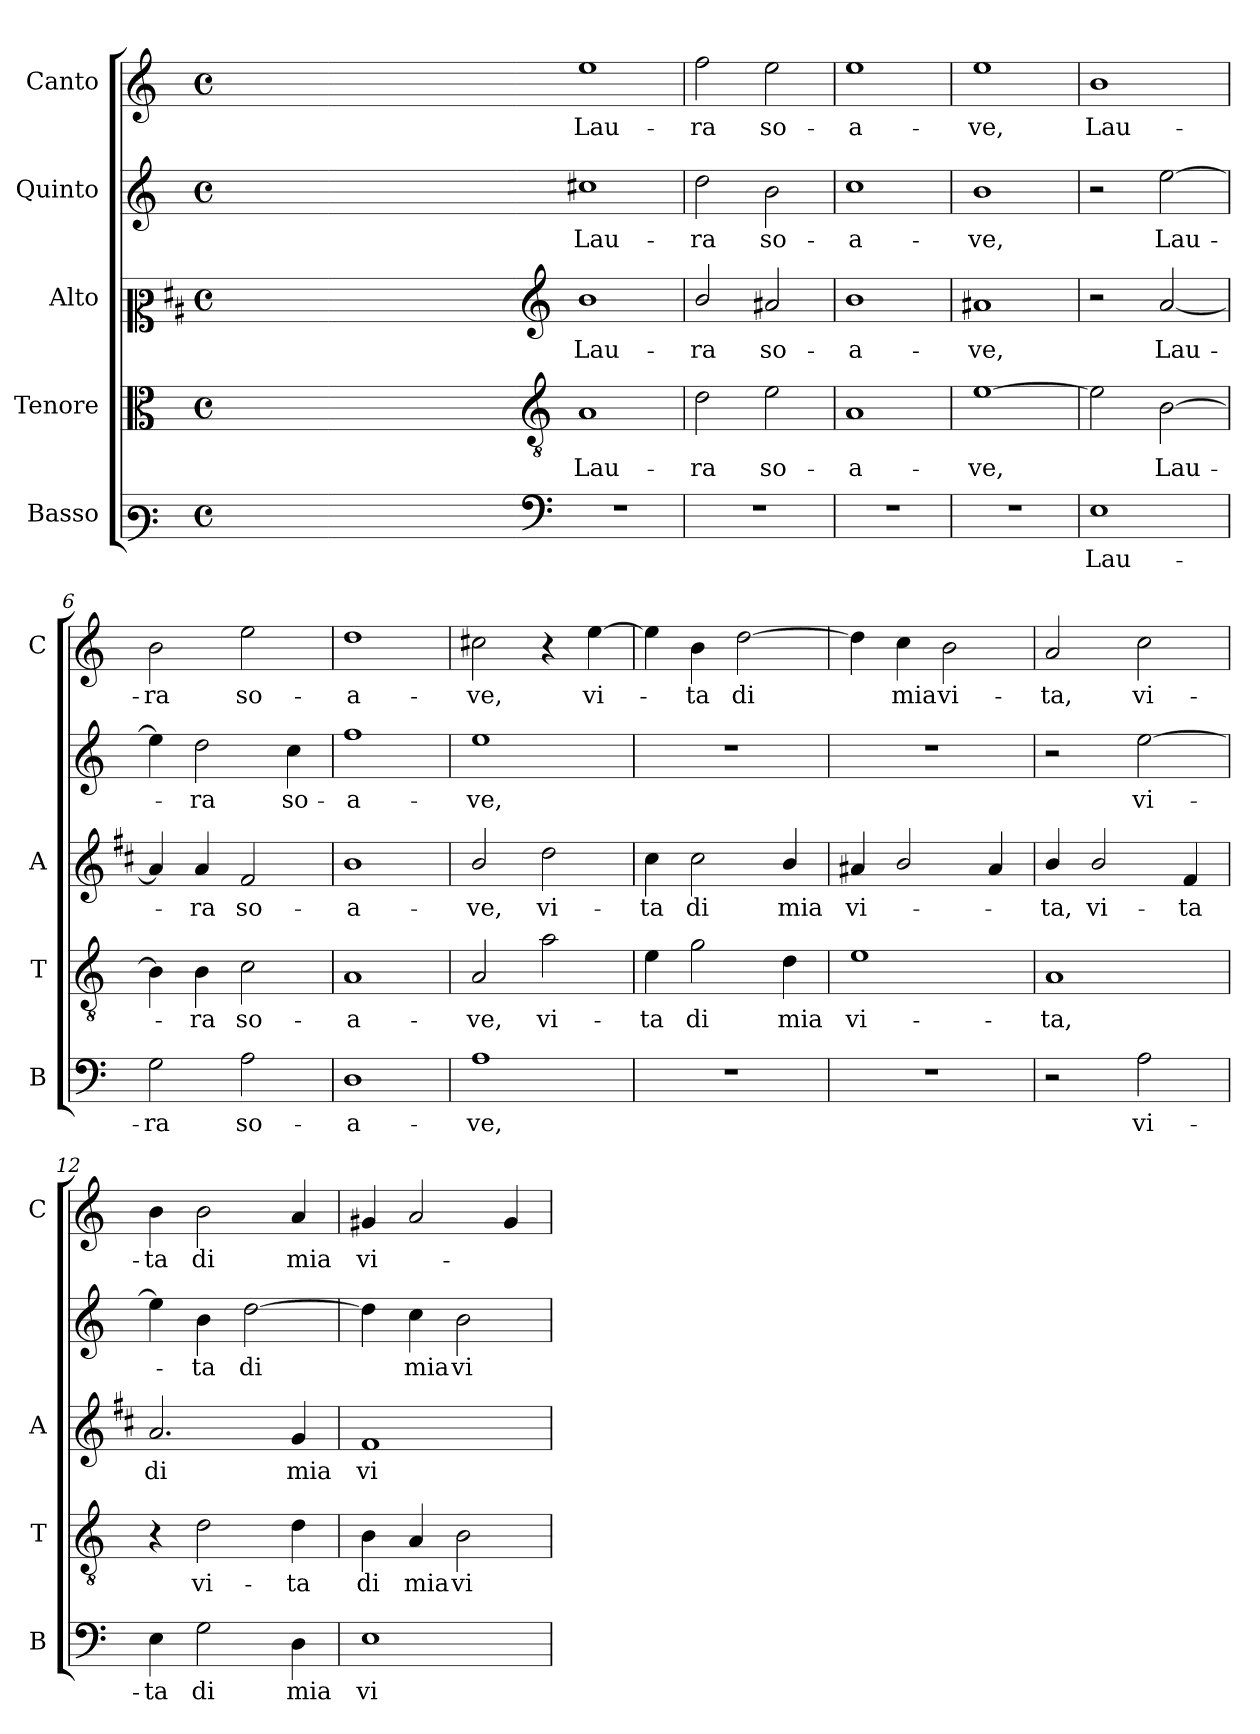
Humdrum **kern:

**kern	**text	**kern	**text	**kern	**text	**kern	**text	**kern	**text
*part5	*part5	*part4	*part4	*part3	*part3	*part2	*part2	*part1	*part1
*staff5	*staff5	*staff4	*staff4	*staff3	*staff3	*staff2	*staff2	*staff1	*staff1
*I"Basso	*	*I"Tenore	*	*I"Alto	*	*I"Quinto	*	*I"Canto	*
*I'B	*	*I'T	*	*I'A	*	*	*	*I'C	*
*clefF3	*	*clefC3	*	*clefC2	*	*clefG2	*	*clefG2	*
*	*	*	*	*ITrd1c2	*	*	*	*	*
*k[]	*	*k[]	*	*k[]	*	*k[]	*	*k[]	*
*C:	*	*C:	*	*C:	*	*C:	*	*C:	*
*M4/4	*	*M4/4	*	*M4/4	*	*M4/4	*	*M4/4	*
*met(c)	*	*met(c)	*	*met(c)	*	*met(c)	*	*met(c)	*
=	=	=	=	=	=	=	=	=	=
1ryy	.	1ryy	.	1ryy	.	1ryy	.	1ryy	.
=1X-	=1X-	=1X-	=1X-	=1X-	=1X-	=1X-	=1X-	=1X-	=1X-
4ryy	.	4ryy	.	4ryy	.	4ryy	.	4ryy	.
4ryy	.	4ryy	.	4ryy	.	4ryy	.	4ryy	.
4ryy	.	4ryy	.	4ryy	.	4ryy	.	4ryy	.
4ryy	.	4ryy	.	4ryy	.	4ryy	.	4ryy	.
=1-	=1-	=1-	=1-	=1-	=1-	=1-	=1-	=1-	=1-
*clefF4	*	*clefGv2	*	*clefG2	*	*	*	*	*
!	!	!	!LO:LY:b	!	!LO:LY:b	!	!LO:LY:b	!	!LO:LY:b
1r	.	1A	Lau-	1a	Lau-	1cc#X	Lau-	1ee	Lau-
=2	=2	=2	=2	=2	=2	=2	=2	=2	=2
!	!	!	!LO:LY:b	!	!LO:LY:b	!	!LO:LY:b	!	!LO:LY:b
1r	.	2d\	-ra	2a/	-ra	2dd\	-ra	2ff\	-ra
!	!	!	!LO:LY:b	!	!LO:LY:b	!	!LO:LY:b	!	!LO:LY:b
.	.	2e\	so-	2g#X/	so-	2b\	so-	2ee\	so-
=3	=3	=3	=3	=3	=3	=3	=3	=3	=3
!	!	!	!LO:LY:b	!	!LO:LY:b	!	!LO:LY:b	!	!LO:LY:b
1r	.	1A	-a-	1a	-a-	1cc	-a-	1ee	-a-
=4	=4	=4	=4	=4	=4	=4	=4	=4	=4
!	!	!	!LO:LY:b	!	!LO:LY:b	!	!LO:LY:b	!	!LO:LY:b
1r	.	[1e	-ve,	1g#X	-ve,	1b	-ve,	1ee	-ve,
=5	=5	=5	=5	=5	=5	=5	=5	=5	=5
!	!LO:LY:b	!	!	!	!	!	!	!	!LO:LY:b
1E	Lau-	2e\]	.	2r	.	2r	.	1b	Lau-
!	!	!	!LO:LY:b	!	!LO:LY:b	!	!LO:LY:b	!	!
.	.	[2B\	Lau-	[2g/	Lau-	[2ee\	Lau-	.	.
=6	=6	=6	=6	=6	=6	=6	=6	=6	=6
!	!LO:LY:b	!	!	!	!	!	!	!	!LO:LY:b
2G\	-ra	4B\]	.	4g/]	.	4ee\]	.	2b\	-ra
!	!	!	!LO:LY:b	!	!LO:LY:b	!	!LO:LY:b	!	!
.	.	4B\	-ra	4g/	-ra	2dd\	-ra	.	.
!	!LO:LY:b	!	!LO:LY:b	!	!LO:LY:b	!	!	!	!LO:LY:b
2A\	so-	2c\	so-	2e/	so-	.	.	2ee\	so-
!	!	!	!	!	!	!	!LO:LY:b	!	!
.	.	.	.	.	.	4cc\	so-	.	.
=7	=7	=7	=7	=7	=7	=7	=7	=7	=7
!	!LO:LY:b	!	!LO:LY:b	!	!LO:LY:b	!	!LO:LY:b	!	!LO:LY:b
1D	-a-	1A	-a-	1a	-a-	1ff	-a-	1dd	-a-
=8	=8	=8	=8	=8	=8	=8	=8	=8	=8
!	!LO:LY:b	!	!LO:LY:b	!	!LO:LY:b	!	!LO:LY:b	!	!LO:LY:b
1A	-ve,	2A/	-ve,	2a/	-ve,	1ee	-ve,	2cc#X\	-ve,
!	!	!	!LO:LY:b	!	!LO:LY:b	!	!	!	!
.	.	2a\	vi-	2cc\	vi-	.	.	4r	.
!	!	!	!	!	!	!	!	!	!LO:LY:b
.	.	.	.	.	.	.	.	[4ee\	vi-
!!LO:LB:g=z
=9	=9	=9	=9	=9	=9	=9	=9	=9	=9
!	!	!	!LO:LY:b	!	!LO:LY:b	!	!	!	!
1r	.	4e\	-ta	4b\	-ta	1r	.	4ee\]	.
!	!	!	!LO:LY:b	!	!LO:LY:b	!	!	!	!LO:LY:b
.	.	2g\	di	2b\	di	.	.	4b\	-ta
!	!	!	!	!	!	!	!	!	!LO:LY:b
.	.	.	.	.	.	.	.	[2dd\	di
!	!	!	!LO:LY:b	!	!LO:LY:b	!	!	!	!
.	.	4d\	mia	4a/	mia	.	.	.	.
=10	=10	=10	=10	=10	=10	=10	=10	=10	=10
!	!	!	!LO:LY:b	!	!LO:LY:b	!	!	!	!
1r	.	1e	vi-	4g#X/	vi-	1r	.	4dd\]	.
!	!	!	!	!	!	!	!	!	!LO:LY:b
.	.	.	.	2a/	.	.	.	4cc\	mia
!	!	!	!	!	!	!	!	!	!LO:LY:b
.	.	.	.	.	.	.	.	2b\	vi-
.	.	.	.	4g#/	.	.	.	.	.
=11	=11	=11	=11	=11	=11	=11	=11	=11	=11
!	!	!	!LO:LY:b	!	!LO:LY:b	!	!	!	!LO:LY:b
2r	.	1A	-ta,	4a/	-ta,	2r	.	2a/	-ta,
!	!	!	!	!	!LO:LY:b	!	!	!	!
.	.	.	.	2a/	vi-	.	.	.	.
!	!LO:LY:b	!	!	!	!	!	!LO:LY:b	!	!LO:LY:b
2A\	vi-	.	.	.	.	[2ee\	vi-	2cc\	vi-
!	!	!	!	!	!LO:LY:b	!	!	!	!
.	.	.	.	4e/	-ta	.	.	.	.
=12	=12	=12	=12	=12	=12	=12	=12	=12	=12
!	!LO:LY:b	!	!	!	!LO:LY:b	!	!	!	!LO:LY:b
4E\	-ta	4r	.	2.g/	di	4ee\]	.	4b\	-ta
!	!LO:LY:b	!	!LO:LY:b	!	!	!	!LO:LY:b	!	!LO:LY:b
2G\	di	2d\	vi-	.	.	4b\	-ta	2b\	di
!	!	!	!	!	!	!	!LO:LY:b	!	!
.	.	.	.	.	.	[2dd\	di	.	.
!	!LO:LY:b	!	!LO:LY:b	!	!LO:LY:b	!	!	!	!LO:LY:b
4D\	mia	4d\	-ta	4f/	mia	.	.	4a/	mia
=13	=13	=13	=13	=13	=13	=13	=13	=13	=13
!	!LO:LY:b	!	!LO:LY:b	!	!LO:LY:b	!	!	!	!LO:LY:b
1E	vi-	4B\	di	1e	vi-	4dd\]	.	4g#X/	vi-
!	!	!	!LO:LY:b	!	!	!	!LO:LY:b	!	!
.	.	4A/	mia	.	.	4cc\	mia	2a/	.
!	!	!	!LO:LY:b	!	!	!	!LO:LY:b	!	!
.	.	2B\	vi-	.	.	2b\	vi-	.	.
.	.	.	.	.	.	.	.	4g#/	.
=	=	=	=	=	=	=	=	=	=
*-	*-	*-	*-	*-	*-	*-	*-	*-	*-
